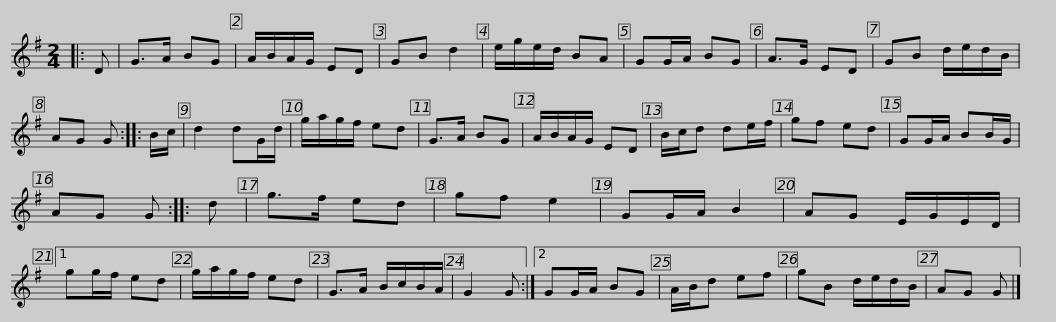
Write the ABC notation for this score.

X:1
L:1/8
M:2/4
I:linebreak $
K:G
V:1 treble
V:1
|: D | G>A BG | A/B/A/G/ ED | GB d2 | e/g/e/d/ BA | %5
 GG/A/ BG | A>G ED | GB d/e/d/B/ | AG G :: B/c/ |$ %10
 d2 dG/d/ | g/a/g/f/ ed | G>A BG | A/B/A/G/ ED | B/c/d de/f/ | %15
 gf ed | GG/A/ BB/G/ | AG G :: d |$ g>f ed | %20
 gf e2 | GG/A/ B2 | AG E/G/E/D/ |1 gg/f/ ed | g/a/g/f/ ed | %25
 G>A B/c/B/A/ | G2 G :|2 GG/A/ BG |$ A/B/d ef | gB d/e/d/B/ | %30
 AG G |] %31
